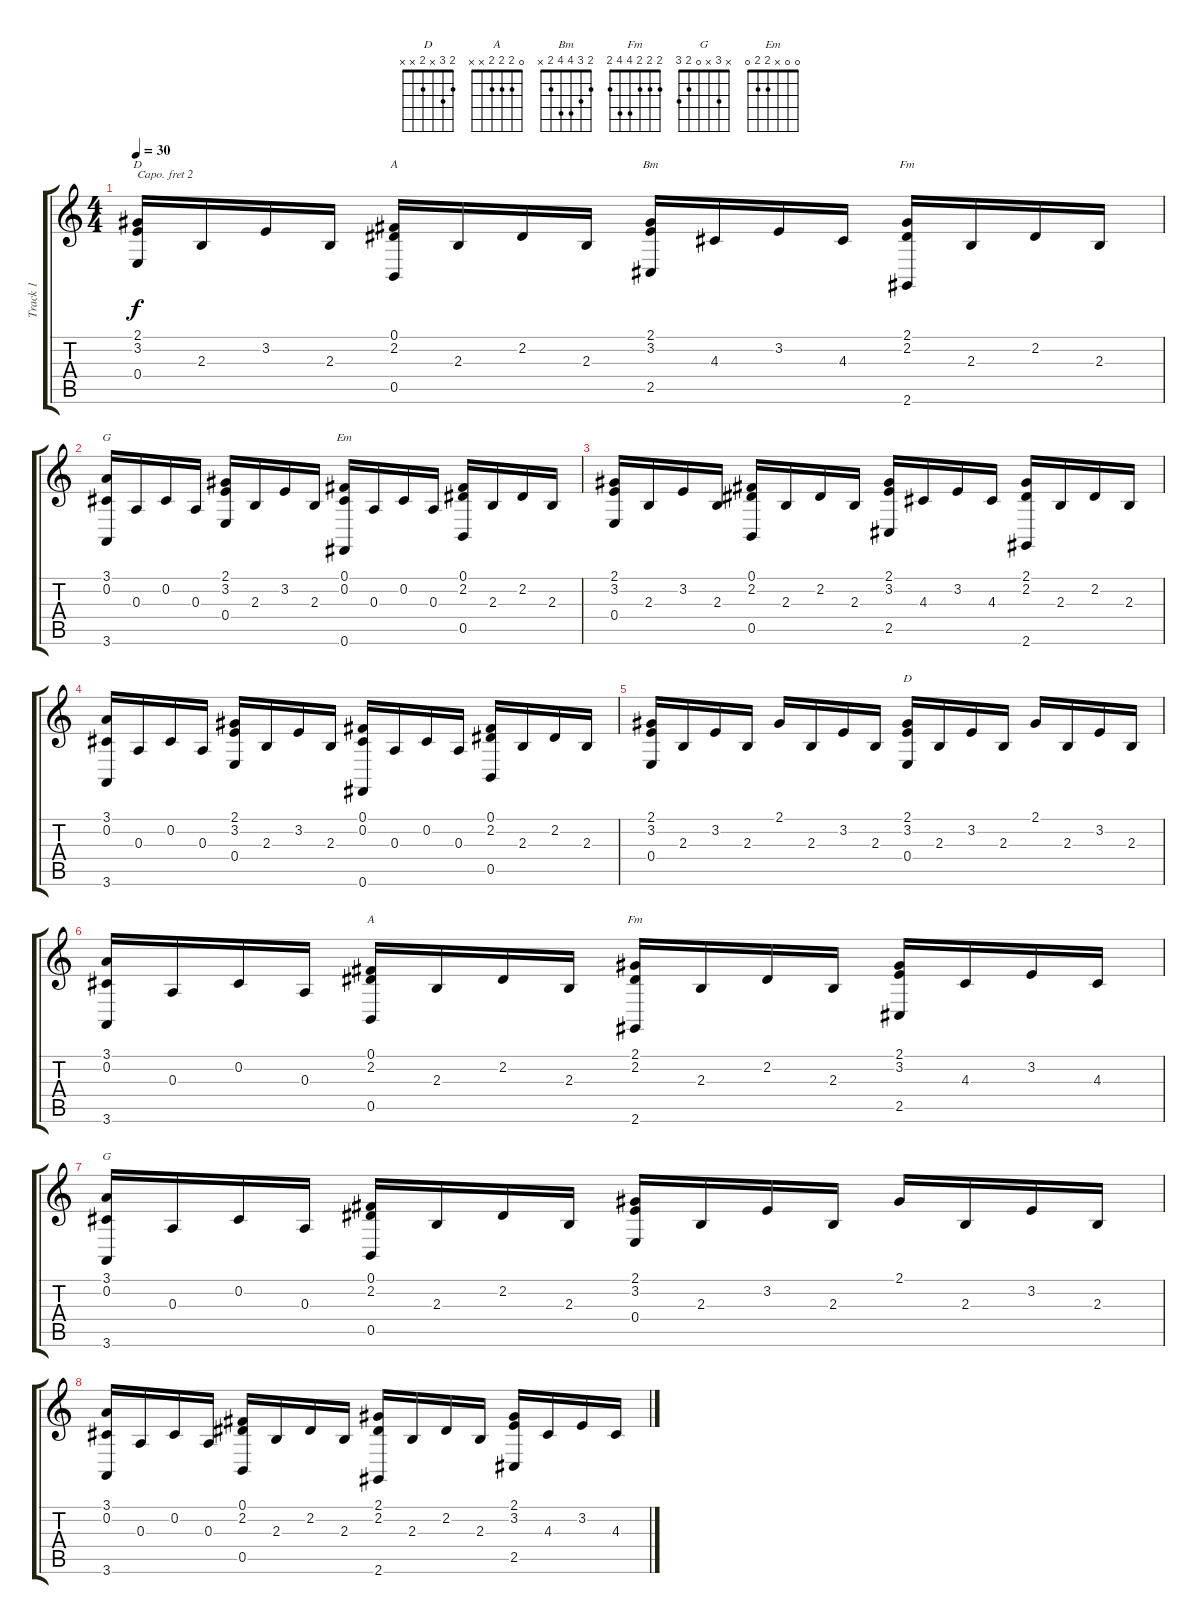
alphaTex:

\track ("Track 1" "Track 1") {instrument brightacousticpiano}
\staff {score tabs}
\capo 2
\tuning (E4 B3 G3 D3 A2 E2) {hide}
\chord ("D" 2 3 2 0 x x)
\chord ("A" 0 2 2 2 0 x)
\chord ("Bm" 2 3 4 4 2 x)
\chord ("Fm" 2 2 x 4 4 2)
\chord ("G" 3 0 x x 2 3)
\chord ("Em" 0 0 x 2 2 0)
\chord ("D" 2 3 x 2 x x)
\chord ("A" 0 2 2 2 x x)
\chord ("Fm" 2 2 2 4 4 2)
\chord ("G" x 3 x 0 2 3)
\ts (4 4)
\tempo 30
\clef g2
\ks c
(2.1 3.2 0.4).16{ch "D" dy f} 2.3.16 3.2.16 2.3.16 (0.1 2.2 0.5).16{ch "A"} 2.3.16 2.2.16 2.3.16 (2.1 3.2 2.5).16{ch "Bm"} 4.3.16 3.2.16 4.3.16 (2.1 2.2 2.6).16{ch "Fm"} 2.3.16 2.2.16 2.3.16 |
(3.1 0.2 3.6).16{ch "G"} 0.3.16 0.2.16 0.3.16 (2.1 3.2 0.4).16 2.3.16 3.2.16 2.3.16 (0.1 0.2 0.6).16{ch "Em"} 0.3.16 0.2.16 0.3.16 (0.1 2.2 0.5).16 2.3.16 2.2.16 2.3.16 |
(2.1 3.2 0.4).16 2.3.16 3.2.16 2.3.16 (0.1 2.2 0.5).16 2.3.16 2.2.16 2.3.16 (2.1 3.2 2.5).16 4.3.16 3.2.16 4.3.16 (2.1 2.2 2.6).16 2.3.16 2.2.16 2.3.16 |
(3.1 0.2 3.6).16 0.3.16 0.2.16 0.3.16 (2.1 3.2 0.4).16 2.3.16 3.2.16 2.3.16 (0.1 0.2 0.6).16 0.3.16 0.2.16 0.3.16 (0.1 2.2 0.5).16 2.3.16 2.2.16 2.3.16 |
(2.1 3.2 0.4).16 2.3.16 3.2.16 2.3.16 2.1.16 2.3.16 3.2.16 2.3.16 (2.1 3.2 0.4).16{ch "D"} 2.3.16 3.2.16 2.3.16 2.1.16 2.3.16 3.2.16 2.3.16 |
(3.1 0.2 3.6).16 0.3.16 0.2.16 0.3.16 (0.1 2.2 0.5).16{ch "A"} 2.3.16 2.2.16 2.3.16 (2.1 2.2 2.6).16{ch "Fm"} 2.3.16 2.2.16 2.3.16 (2.1 3.2 2.5).16 4.3.16 3.2.16 4.3.16 |
(3.1 0.2 3.6).16{ch "G"} 0.3.16 0.2.16 0.3.16 (0.1 2.2 0.5).16 2.3.16 2.2.16 2.3.16 (2.1 3.2 0.4).16 2.3.16 3.2.16 2.3.16 2.1.16 2.3.16 3.2.16 2.3.16 |
(3.1 0.2 3.6).16 0.3.16 0.2.16 0.3.16 (0.1 2.2 0.5).16 2.3.16 2.2.16 2.3.16 (2.1 2.2 2.6).16 2.3.16 2.2.16 2.3.16 (2.1 3.2 2.5).16 4.3.16 3.2.16 4.3.16
